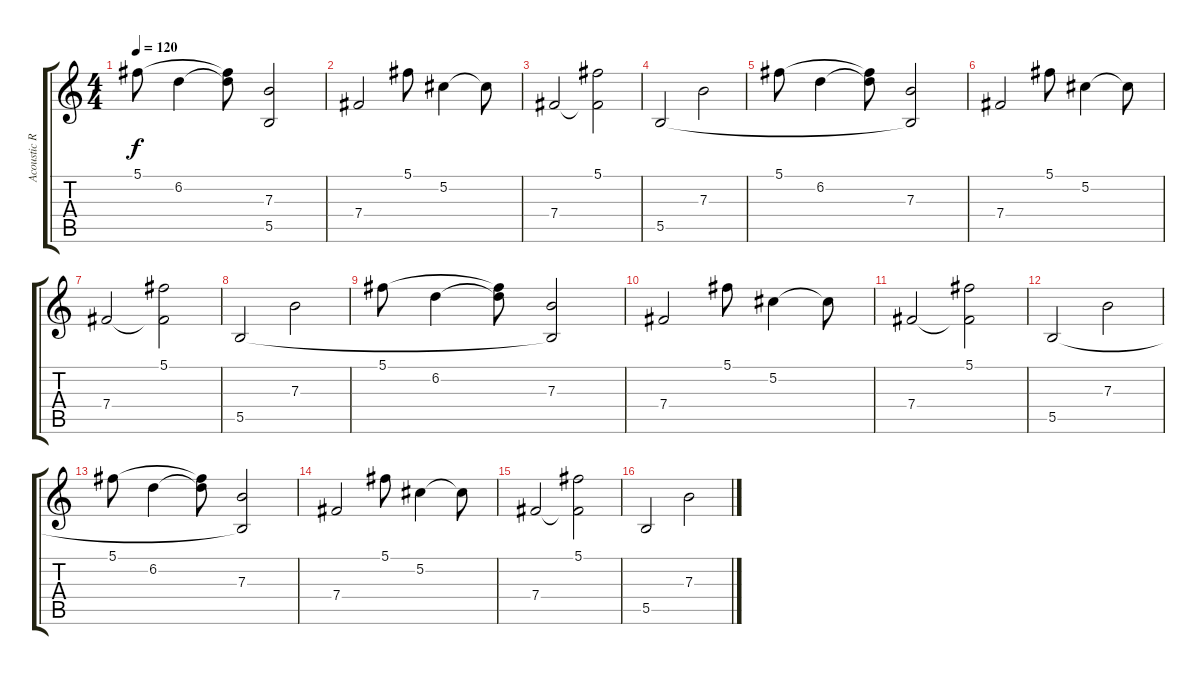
\track ("Acoustic Riff" "Acoustic R") {instrument acousticguitarsteel}
\staff {score tabs}
\tuning (Db4 Ab3 E3 B2 Gb2 Db2) {hide}
\ts (4 4)
\tempo 120
\clef g2
\ks c
5.1.8{dy f} 6.2.4 (5.1{t} 6.2{t}).8 (7.3 5.5{t}).2 |
7.4.2 5.1.8 5.2.4 5.2{t}.8 |
7.4.2 (5.1 7.4{t}).2 |
5.5.2 7.3.2 |
5.1.8 6.2.4 (5.1{t} 6.2{t}).8 (7.3 5.5{t}).2 |
7.4.2 5.1.8 5.2.4 5.2{t}.8 |
7.4.2 (5.1 7.4{t}).2 |
5.5.2 7.3.2 |
5.1.8 6.2.4 (5.1{t} 6.2{t}).8 (7.3 5.5{t}).2 |
7.4.2 5.1.8 5.2.4 5.2{t}.8 |
7.4.2 (5.1 7.4{t}).2 |
5.5.2 7.3.2 |
5.1.8 6.2.4 (5.1{t} 6.2{t}).8 (7.3 5.5{t}).2 |
7.4.2 5.1.8 5.2.4 5.2{t}.8 |
7.4.2 (5.1 7.4{t}).2 |
5.5.2 7.3.2
